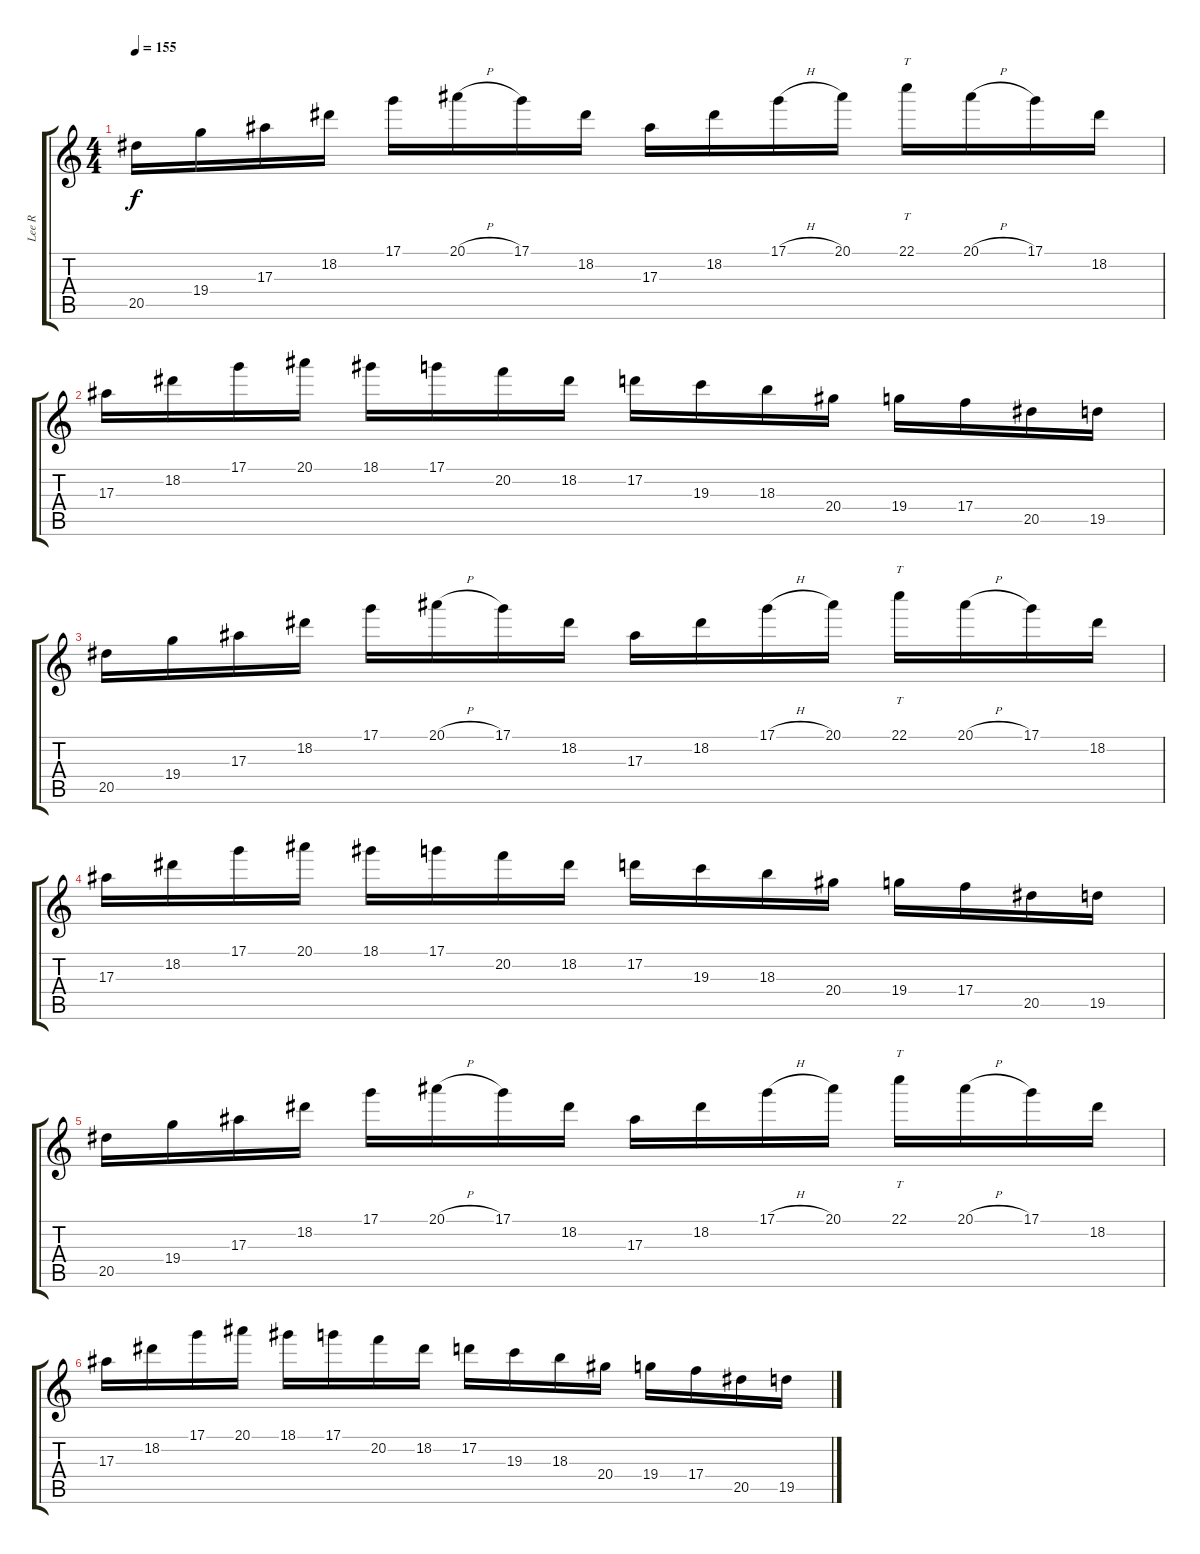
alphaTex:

\track ("Lee R" "Lee R") {instrument distortionguitar}
\staff {score tabs}
\tuning (D4 A3 F3 C3 G2 C2) {hide}
\ts (4 4)
\tempo 155
\clef g2
\ks c
20.5.16{dy f} 19.4.16 17.3.16 18.2.16 17.1.16 20.1{h}.16 17.1.16 18.2.16 17.3.16 18.2.16 17.1{h}.16 20.1.16 22.1.16{tt} 20.1{h}.16 17.1.16 18.2.16 |
17.3.16 18.2.16 17.1.16 20.1.16 18.1.16 17.1.16 20.2.16 18.2.16 17.2.16 19.3.16 18.3.16 20.4.16 19.4.16 17.4.16 20.5.16 19.5.16 |
20.5.16 19.4.16 17.3.16 18.2.16 17.1.16 20.1{h}.16 17.1.16 18.2.16 17.3.16 18.2.16 17.1{h}.16 20.1.16 22.1.16{tt} 20.1{h}.16 17.1.16 18.2.16 |
17.3.16 18.2.16 17.1.16 20.1.16 18.1.16 17.1.16 20.2.16 18.2.16 17.2.16 19.3.16 18.3.16 20.4.16 19.4.16 17.4.16 20.5.16 19.5.16 |
20.5.16 19.4.16 17.3.16 18.2.16 17.1.16 20.1{h}.16 17.1.16 18.2.16 17.3.16 18.2.16 17.1{h}.16 20.1.16 22.1.16{tt} 20.1{h}.16 17.1.16 18.2.16 |
17.3.16 18.2.16 17.1.16 20.1.16 18.1.16 17.1.16 20.2.16 18.2.16 17.2.16 19.3.16 18.3.16 20.4.16 19.4.16 17.4.16 20.5.16 19.5.16
